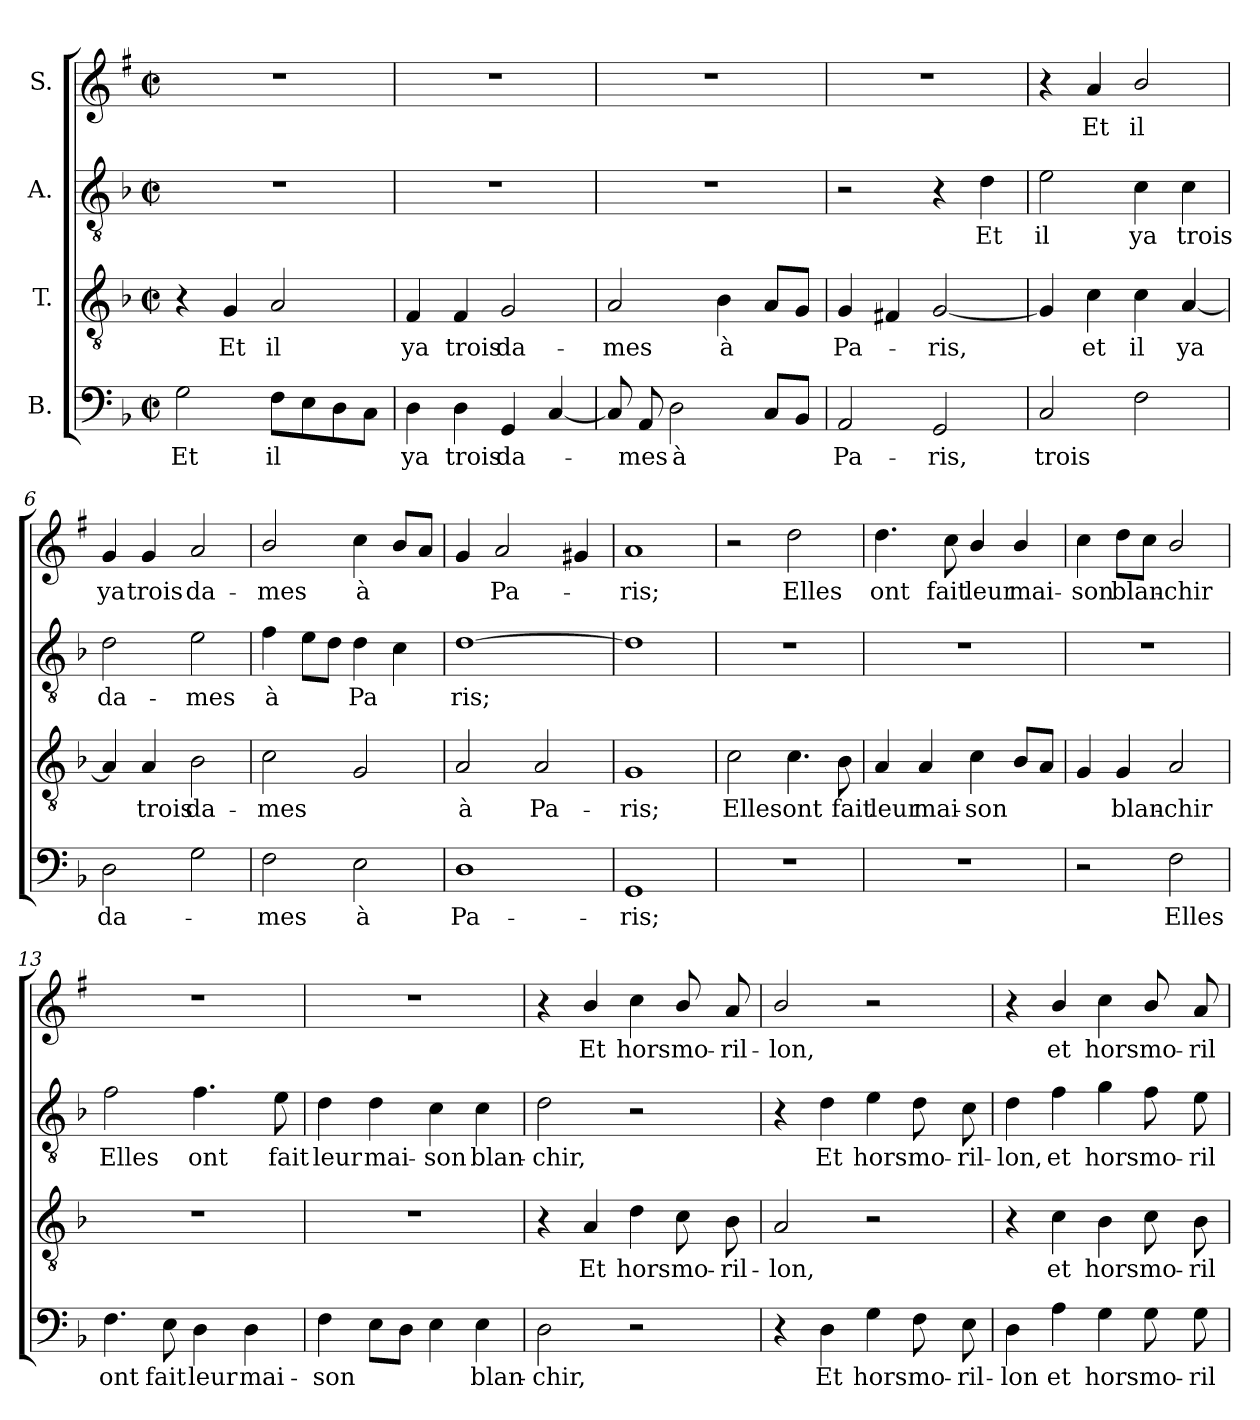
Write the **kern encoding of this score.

**kern	**text	**kern	**text	**kern	**text	**kern	**text
*part4	*part4	*part3	*part3	*part2	*part2	*part1	*part1
*staff4	*staff4	*staff3	*staff3	*staff2	*staff2	*staff1	*staff1
*I"B.	*	*I"T.	*	*I"A.	*	*I"S.	*
*clefF4	*	*clefGv2	*	*clefGv2	*	*clefG2	*
*	*	*	*	*	*	*ITrd1c2	*
*k[b-]	*	*k[b-]	*	*k[b-]	*	*k[b-]	*
*F:	*	*F:	*	*F:	*	*F:	*
*M2/2	*	*M2/2	*	*M2/2	*	*M2/2	*
*met(c|)	*	*met(c|)	*	*met(c|)	*	*met(c|)	*
=1	=1	=1	=1	=1	=1	=1	=1
2G\	Et	4r	.	1r	.	1r	.
.	.	4G/	Et	.	.	.	.
8F\L	il	2A/	il	.	.	.	.
8E\	.	.	.	.	.	.	.
8D\	.	.	.	.	.	.	.
8C\J	.	.	.	.	.	.	.
=2	=2	=2	=2	=2	=2	=2	=2
4D\	ya	4F/	ya	1r	.	1r	.
4D\	trois	4F/	trois	.	.	.	.
4GG/	da-	2G/	da-	.	.	.	.
[4C/	.	.	.	.	.	.	.
=3	=3	=3	=3	=3	=3	=3	=3
8C/]	.	2A/	-mes	1r	.	1r	.
8AA/	-mes	.	.	.	.	.	.
2D\	à	.	.	.	.	.	.
.	.	4B-\	à	.	.	.	.
8C/L	.	8A/L	.	.	.	.	.
8BB-/J	.	8G/J	.	.	.	.	.
=4	=4	=4	=4	=4	=4	=4	=4
2AA/	Pa-	4G/	Pa-	2r	.	1r	.
.	.	4F#X/	.	.	.	.	.
2GG/	-ris,	[2G/	-ris,	4r	.	.	.
.	.	.	.	4d\	Et	.	.
=5	=5	=5	=5	=5	=5	=5	=5
2C/	trois	4G/]	.	2e\	il	4r	.
.	.	4c\	et	.	.	4g/	Et
2F\	.	4c\	il	4c\	ya	2a/	il
.	.	[4A/	ya	4c\	trois	.	.
=6	=6	=6	=6	=6	=6	=6	=6
2D\	da-	4A/]	.	2d\	da-	4f/	ya
.	.	4A/	trois	.	.	4f/	trois
2G\	.	2B-\	da-	2e\	-mes	2g/	da-
=7	=7	=7	=7	=7	=7	=7	=7
2F\	-mes	2c\	-mes	4f\	à	2a/	-mes
.	.	.	.	8e\L	.	.	.
.	.	.	.	8d\J	.	.	.
2E\	à	2G/	.	4d\	Pa	4b-\	à
.	.	.	.	4c\	.	8a/L	.
.	.	.	.	.	.	8g/J	.
!!LO:LB:g=z
=8	=8	=8	=8	=8	=8	=8	=8
1D	Pa-	2A/	à	[1d	ris;	4f/	.
.	.	.	.	.	.	2g/	Pa-
.	.	2A/	Pa-	.	.	.	.
.	.	.	.	.	.	4f#X/	.
=9	=9	=9	=9	=9	=9	=9	=9
1GG	-ris;	1G	-ris;	1d]	.	1g	-ris;
=10	=10	=10	=10	=10	=10	=10	=10
1r	.	2c\	Elles	1r	.	2r	.
.	.	4.c\	ont	.	.	2cc\	Elles
.	.	8B-\	fait	.	.	.	.
=11	=11	=11	=11	=11	=11	=11	=11
1r	.	4A/	leur	1r	.	4.cc\	ont
.	.	4A/	mai-	.	.	.	.
.	.	.	.	.	.	8b-\	fait
.	.	4c\	-son	.	.	4a/	leur
.	.	8B-/L	.	.	.	4a/	mai-
.	.	8A/J	.	.	.	.	.
=12	=12	=12	=12	=12	=12	=12	=12
2rE	.	4G/	.	1r	.	4b-\	-son
.	.	4G/	blan-	.	.	8cc\L	blan-
.	.	.	.	.	.	8b-\J	.
2F\	Elles	2A/	-chir	.	.	2a/	-chir
=13	=13	=13	=13	=13	=13	=13	=13
4.F\	ont	1r	.	2f\	Elles	1r	.
8E\	fait	.	.	.	.	.	.
4D\	leur	.	.	4.f\	ont	.	.
4D\	mai-	.	.	.	.	.	.
.	.	.	.	8e\	fait	.	.
=14	=14	=14	=14	=14	=14	=14	=14
4F\	-son	1r	.	4d\	leur	1r	.
8E\L	.	.	.	4d\	mai-	.	.
8D\J	.	.	.	.	.	.	.
4E\	.	.	.	4c\	-son	.	.
4E\	blan-	.	.	4c\	blan-	.	.
!!LO:LB:g=z
=15	=15	=15	=15	=15	=15	=15	=15
2D\	-chir,	4r	.	2d\	-chir,	4r	.
.	.	4A/	Et	.	.	4a/	Et
2r	.	4d\	hors	2r	.	4b-\	hors
.	.	8c\	mo-	.	.	8a/	mo-
.	.	8B-\	-ril-	.	.	8g/	-ril-
=16	=16	=16	=16	=16	=16	=16	=16
4r	.	2A/	-lon,	4r	.	2a/	-lon,
4D\	Et	.	.	4d\	Et	.	.
4G\	hors	2r	.	4e\	hors	2r	.
8F\	mo-	.	.	8d\	mo-	.	.
8E\	-ril-	.	.	8c\	-ril-	.	.
=17	=17	=17	=17	=17	=17	=17	=17
4D\	-lon	4r	.	4d\	-lon,	4r	.
4A\	et	4c\	et	4f\	et	4a/	et
4G\	hors	4B-\	hors	4g\	hors	4b-\	hors
8G\	mo-	8c\	mo-	8f\	mo-	8a/	mo-
8G\	-ril-	8B-\	-ril-	8e\	-ril-	8g/	-ril-
=	=	=	=	=	=	=	=
*-	*-	*-	*-	*-	*-	*-	*-
